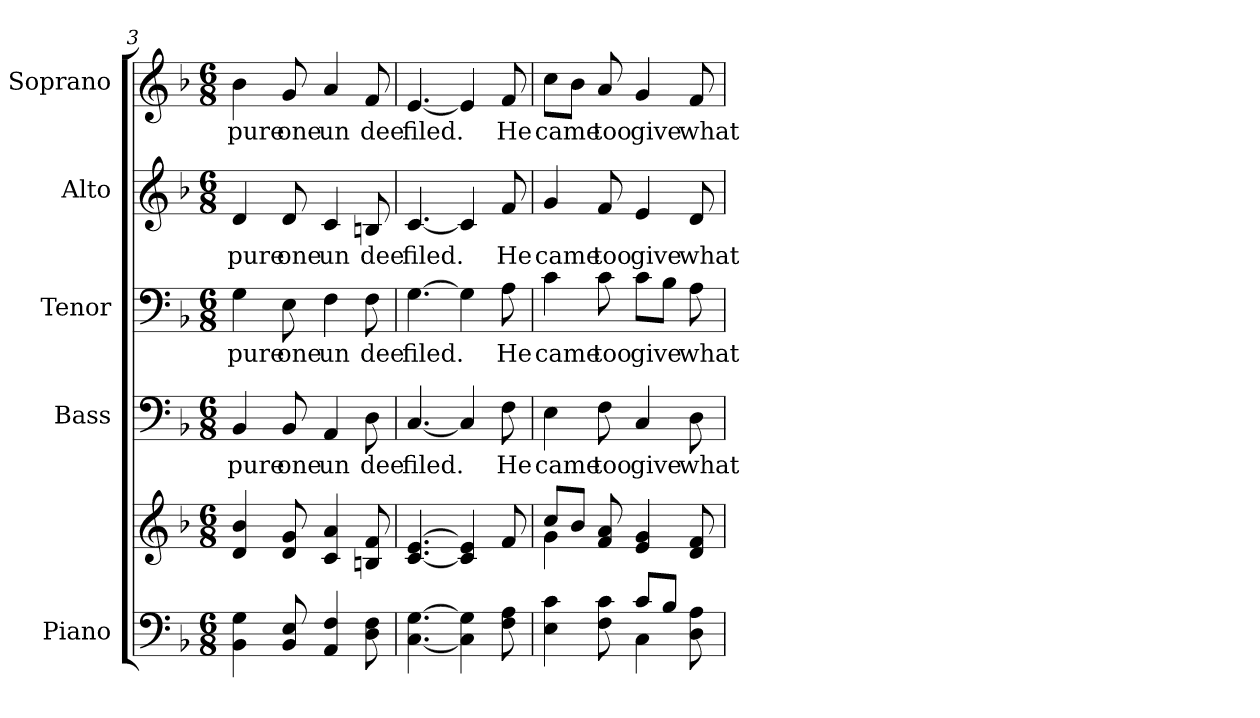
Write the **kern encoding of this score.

**kern	**kern	**kern	**text	**kern	**text	**kern	**text	**kern	**text
*part5	*part5	*part4	*part4	*part3	*part3	*part2	*part2	*part1	*part1
*staff6	*staff5	*staff4	*staff4	*staff3	*staff3	*staff2	*staff2	*staff1	*staff1
*I"Piano	*	*I"Bass	*	*I"Tenor	*	*I"Alto	*	*I"Soprano	*
*I'Pno.	*	*I'B.	*	*I'T.	*	*I'A.	*	*I'S.	*
!!LO:PB:g=z
*clefF4	*clefG2	*clefF4	*	*clefF4	*	*clefG2	*	*clefG2	*
*k[b-]	*k[b-]	*k[b-]	*	*k[b-]	*	*k[b-]	*	*k[b-]	*
*F:	*F:	*F:	*	*F:	*	*F:	*	*F:	*
*M6/8	*M6/8	*M6/8	*	*M6/8	*	*M6/8	*	*M6/8	*
=3	=3	=3	=3	=3	=3	=3	=3	=3	=3
!	!	!	!LO:LY:b:color=#000000	!	!	!	!	!	!
!	!	!	!	!	!LO:LY:b:color=#000000	!	!	!	!
!	!	!	!	!	!	!	!LO:LY:b:color=#000000	!	!
!	!	!	!	!	!	!	!	!	!LO:LY:b:color=#000000
4BB-i\ 4Gi	4di/ 4b-i	4BB-i/	pure	4Gi\	pure	4di/	pure	4b-i\	pure
!	!	!	!LO:LY:b:color=#000000	!	!	!	!	!	!
!	!	!	!	!	!LO:LY:b:color=#000000	!	!	!	!
!	!	!	!	!	!	!	!LO:LY:b:color=#000000	!	!
!	!	!	!	!	!	!	!	!	!LO:LY:b:color=#000000
8BB-i/ 8Ei	8di/ 8gi	8BB-i/	one	8Ei\	one	8di/	one	8gi/	one
!	!	!	!LO:LY:b:color=#000000	!	!	!	!	!	!
!	!	!	!	!	!LO:LY:b:color=#000000	!	!	!	!
!	!	!	!	!	!	!	!LO:LY:b:color=#000000	!	!
!	!	!	!	!	!	!	!	!	!LO:LY:b:color=#000000
4AAi/ 4Fi	4ci/ 4ai	4AAi/	un	4Fi\	un	4ci/	un	4ai/	un
!	!	!	!LO:LY:b:color=#000000	!	!	!	!	!	!
!	!	!	!	!	!LO:LY:b:color=#000000	!	!	!	!
!	!	!	!	!	!	!	!LO:LY:b:color=#000000	!	!
!	!	!	!	!	!	!	!	!	!LO:LY:b:color=#000000
8Di\ 8Fi	8Bni/ 8fi	8Di\	dee	8Fi\	dee	8Bni/	dee	8fi/	dee
=4	=4	=4	=4	=4	=4	=4	=4	=4	=4
!	!	!	!LO:LY:b:color=#000000	!	!	!	!	!	!
!	!	!	!	!	!LO:LY:b:color=#000000	!	!	!	!
!	!	!	!	!	!	!	!LO:LY:b:color=#000000	!	!
!	!	!	!	!	!	!	!	!	!LO:LY:b:color=#000000
[<4.Ci\ [>4.Gi	[<4.ci/ [>4.ei	[<4.Ci/	filed.	[>4.Gi\	filed.	[<4.ci/	filed.	[<4.ei/	filed.
4Ci\] 4Gi]	4ci/] 4ei]	4Ci/]	.	4Gi\]	.	4ci/]	.	4ei/]	.
!	!	!	!LO:LY:b:color=#000000	!	!	!	!	!	!
!	!	!	!	!	!LO:LY:b:color=#000000	!	!	!	!
!	!	!	!	!	!	!	!LO:LY:b:color=#000000	!	!
!	!	!	!	!	!	!	!	!	!LO:LY:b:color=#000000
8Fi\ 8Ai	8fi/	8Fi\	He	8Ai\	He	8fi/	He	8fi/	He
!!LO:PB:g=z
=5	=5	=5	=5	=5	=5	=5	=5	=5	=5
*^	*^	*	*	*	*	*	*	*	*
!	!	!	!	!	!LO:LY:b:color=#000000	!	!	!	!	!	!
!	!	!	!	!	!	!	!LO:LY:b:color=#000000	!	!	!	!
!	!	!	!	!	!	!	!	!	!LO:LY:b:color=#000000	!	!
!	!	!	!	!	!	!	!	!	!	!	!LO:LY:b:color=#000000
4Ei\ 4ci	4.ryy	8cci/L	4gi\	4Ei\	came	4ci\	came	4gi/	came	8cci\L	came
.	.	8b-i/J	.	.	.	.	.	.	.	8b-i\J	.
!	!	!	!	!	!LO:LY:b:color=#000000	!	!	!	!	!	!
!	!	!	!	!	!	!	!LO:LY:b:color=#000000	!	!	!	!
!	!	!	!	!	!	!	!	!	!LO:LY:b:color=#000000	!	!
!	!	!	!	!	!	!	!	!	!	!	!LO:LY:b:color=#000000
8Fi\ 8ci	.	8fi/ 8ai	8ryy	8Fi\	too	8ci\	too	8fi/	too	8ai/	too
!	!	!	!	!	!LO:LY:b:color=#000000	!	!	!	!	!	!
!	!	!	!	!	!	!	!LO:LY:b:color=#000000	!	!	!	!
!	!	!	!	!	!	!	!	!	!LO:LY:b:color=#000000	!	!
!	!	!	!	!	!	!	!	!	!	!	!LO:LY:b:color=#000000
8ci/L	4Ci\	4ei/ 4gi	4.ryy	4Ci/	give	8ci\L	give	4ei/	give	4gi/	give
8B-i/J	.	.	.	.	.	8B-i\J	.	.	.	.	.
!	!	!	!	!	!LO:LY:b:color=#000000	!	!	!	!	!	!
!	!	!	!	!	!	!	!LO:LY:b:color=#000000	!	!	!	!
!	!	!	!	!	!	!	!	!	!LO:LY:b:color=#000000	!	!
!	!	!	!	!	!	!	!	!	!	!	!LO:LY:b:color=#000000
8Di\ 8Ai	8ryy	8di/ 8fi	.	8Di\	what	8Ai\	what	8di/	what	8fi/	what
*v	*v	*	*	*	*	*	*	*	*	*	*
*	*v	*v	*	*	*	*	*	*	*	*
=	=	=	=	=	=	=	=	=	=
*-	*-	*-	*-	*-	*-	*-	*-	*-	*-
